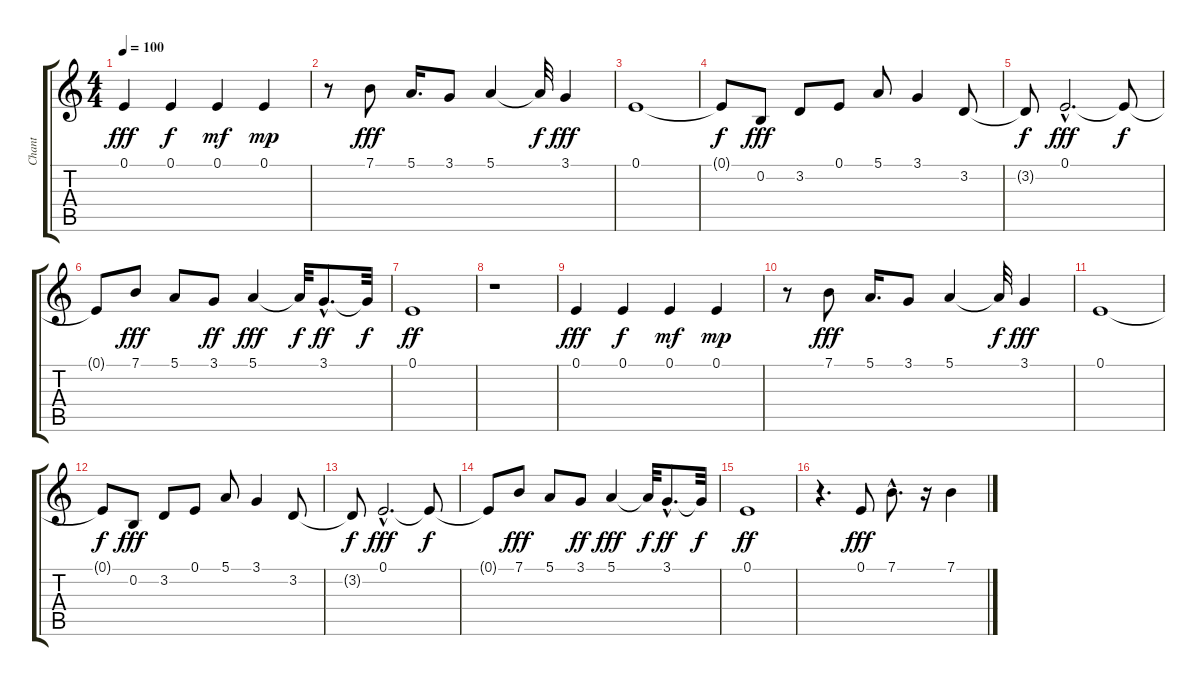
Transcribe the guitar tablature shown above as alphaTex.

\track ("Chant" "Chant") {instrument voiceoohs}
\staff {score tabs}
\tuning (E4 B3 G3 D3 A2 E2) {hide}
\ts (4 4)
\tempo 100
\clef g2
\ks c
0.1.4{dy fff} 0.1.4{dy f} 0.1.4{dy mf} 0.1.4{dy mp} |
r.8 7.1.8{dy fff} 5.1.16{d} 3.1.8 5.1.4 5.1{t}.32{dy f} 3.1.4{dy fff} |
0.1.1 |
0.1{t}.8{dy f} 0.2.8{dy fff} 3.2.8 0.1.8 5.1.8 3.1.4 3.2.8 |
3.2{t}.8{dy f} 0.1{hac}.2{d dy fff} 0.1{t}.8{dy f} |
0.1{t}.8 7.1.8{dy fff} 5.1.8 3.1.8{dy ff} 5.1.4{dy fff} 5.1{t}.32{dy f} 3.1{hac}.8{d dy ff} 3.1{t}.32{dy f} |
0.1.1{dy ff} |
r.1 |
0.1.4{dy fff} 0.1.4{dy f} 0.1.4{dy mf} 0.1.4{dy mp} |
r.8 7.1.8{dy fff} 5.1.16{d} 3.1.8 5.1.4 5.1{t}.32{dy f} 3.1.4{dy fff} |
0.1.1 |
0.1{t}.8{dy f} 0.2.8{dy fff} 3.2.8 0.1.8 5.1.8 3.1.4 3.2.8 |
3.2{t}.8{dy f} 0.1{hac}.2{d dy fff} 0.1{t}.8{dy f} |
0.1{t}.8 7.1.8{dy fff} 5.1.8 3.1.8{dy ff} 5.1.4{dy fff} 5.1{t}.32{dy f} 3.1{hac}.8{d dy ff} 3.1{t}.32{dy f} |
0.1.1{dy ff} |
r.4{d} 0.1.8{dy fff} 7.1{hac}.8{d} r.16 7.1.4
